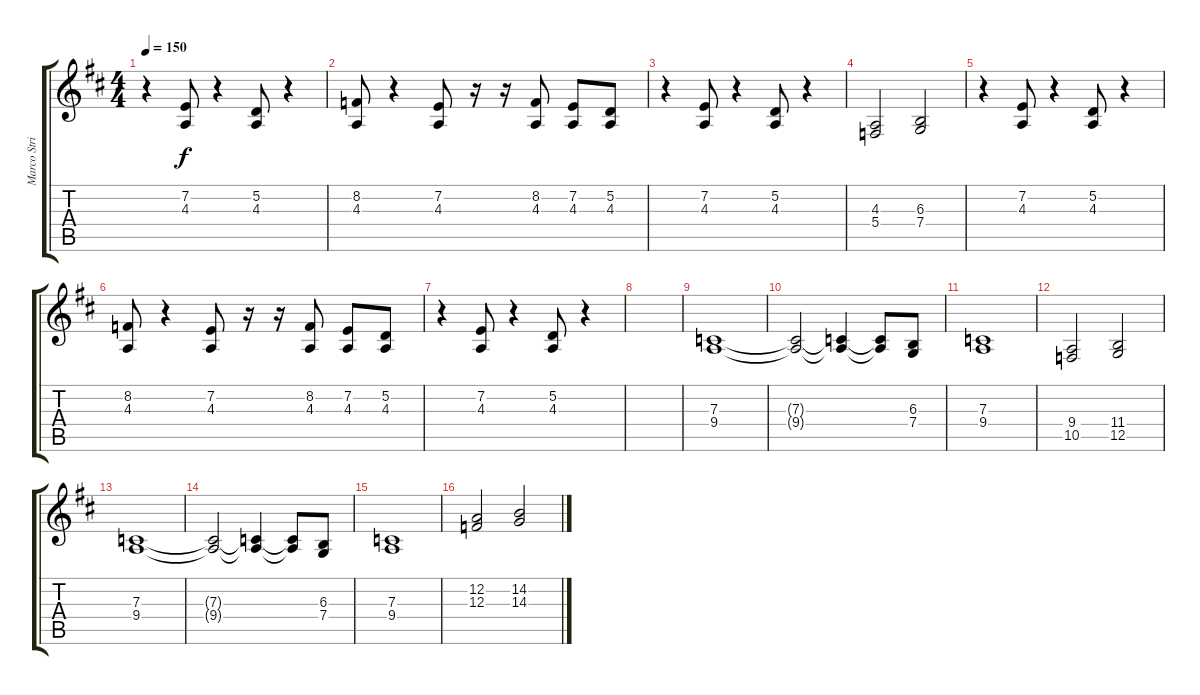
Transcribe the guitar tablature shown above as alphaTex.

\track ("Marco Strings" "Marco Stri") {instrument stringensemble1}
\staff {score tabs}
\tuning (D4 A3 F3 C3 G2 D2) {hide}
\ts (4 4)
\tempo 150
\clef g2
\ks d
r.4{dy f} (7.2 4.3).8 r.4 (5.2 4.3).8 r.4 |
(8.2 4.3).8 r.4 (7.2 4.3).8 r.16 r.16 (8.2 4.3).8 (7.2 4.3).8 (5.2 4.3).8 |
r.4 (7.2 4.3).8 r.4 (5.2 4.3).8 r.4 |
(4.3 5.4).2 (6.3 7.4).2 |
r.4 (7.2 4.3).8 r.4 (5.2 4.3).8 r.4 |
(8.2 4.3).8 r.4 (7.2 4.3).8 r.16 r.16 (8.2 4.3).8 (7.2 4.3).8 (5.2 4.3).8 |
r.4 (7.2 4.3).8 r.4 (5.2 4.3).8 r.4 |
|
(7.3 9.4).1 |
(7.3{t} 9.4{t}).2 (7.3{t} 9.4{t}).4 (7.3{t} 9.4{t}).8 (6.3 7.4).8 |
(7.3 9.4).1 |
(9.4 10.5).2 (11.4 12.5).2 |
(7.3 9.4).1 |
(7.3{t} 9.4{t}).2 (7.3{t} 9.4{t}).4 (7.3{t} 9.4{t}).8 (6.3 7.4).8 |
(7.3 9.4).1 |
(12.2 12.3).2 (14.2 14.3).2
